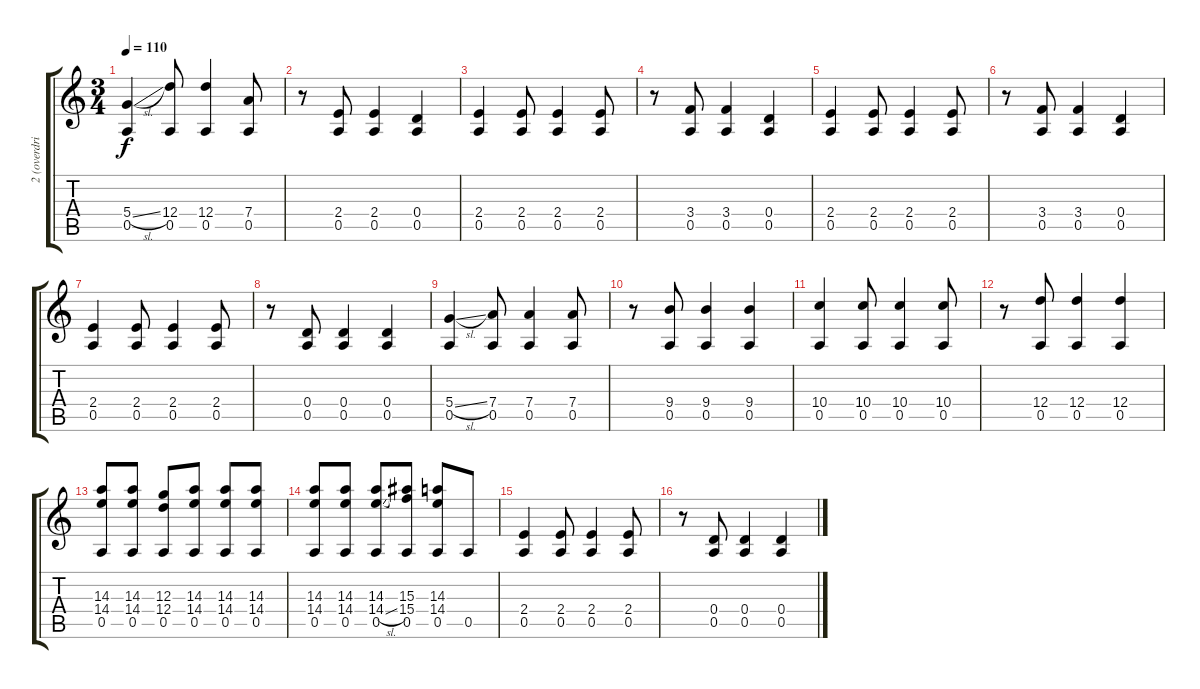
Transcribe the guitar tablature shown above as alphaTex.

\track ("2 (overdrive)" "2 (overdri") {instrument overdrivenguitar}
\staff {score tabs}
\tuning (E4 B3 G3 D3 A2 E2) {hide}
\ts (3 4)
\tempo 110
\clef g2
\ks c
(5.4{sl} 0.5).4{dy f} (12.4 0.5).8 (12.4 0.5).4 (7.4 0.5).8 |
r.8 (2.4 0.5).8 (2.4 0.5).4 (0.4 0.5).4 |
(2.4 0.5).4 (2.4 0.5).8 (2.4 0.5).4 (2.4 0.5).8 |
r.8 (3.4 0.5).8 (3.4 0.5).4 (0.4 0.5).4 |
(2.4 0.5).4 (2.4 0.5).8 (2.4 0.5).4 (2.4 0.5).8 |
r.8 (3.4 0.5).8 (3.4 0.5).4 (0.4 0.5).4 |
(2.4 0.5).4 (2.4 0.5).8 (2.4 0.5).4 (2.4 0.5).8 |
r.8 (0.4 0.5).8 (0.4 0.5).4 (0.4 0.5).4 |
(5.4{sl} 0.5).4 (7.4 0.5).8 (7.4 0.5).4 (7.4 0.5).8 |
r.8 (9.4 0.5).8 (9.4 0.5).4 (9.4 0.5).4 |
(10.4 0.5).4 (10.4 0.5).8 (10.4 0.5).4 (10.4 0.5).8 |
r.8 (12.4 0.5).8 (12.4 0.5).4 (12.4 0.5).4 |
(14.3 14.4 0.5).8 (14.3 14.4 0.5).8 (12.3 12.4 0.5).8 (14.3 14.4 0.5).8 (14.3 14.4 0.5).8 (14.3 14.4 0.5).8 |
(14.3 14.4 0.5).8 (14.3 14.4 0.5).8 (14.3 14.4{sl} 0.5).8 (15.3 15.4 0.5).8 (14.3 14.4 0.5).8 0.5.8 |
(2.4 0.5).4 (2.4 0.5).8 (2.4 0.5).4 (2.4 0.5).8 |
r.8 (0.4 0.5).8 (0.4 0.5).4 (0.4 0.5).4
